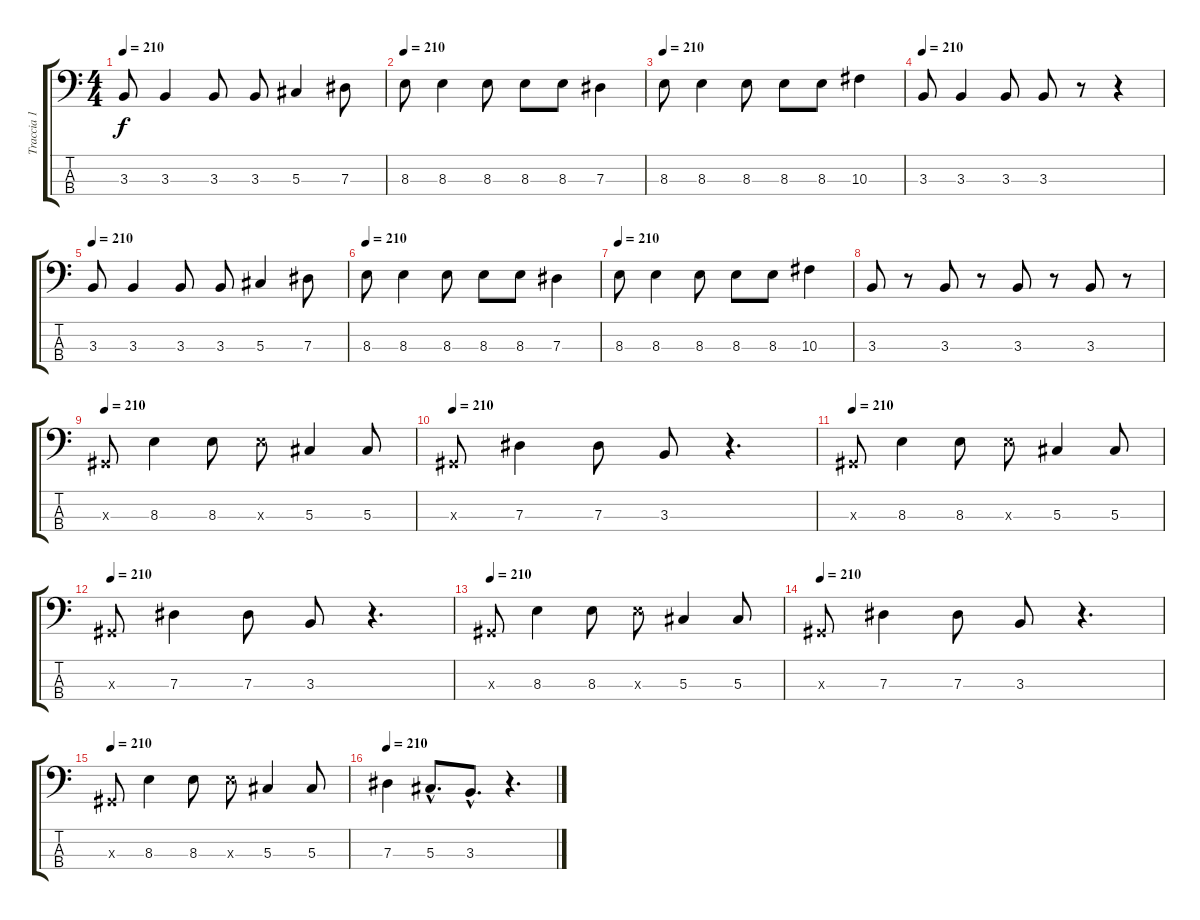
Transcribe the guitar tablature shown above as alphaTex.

\track ("Traccia 1" "Traccia 1") {instrument electricbasspick}
\staff {score tabs}
\tuning (Gb2 Db2 Ab1 Eb1) {hide}
\ts (4 4)
\tempo 210
\clef f4
\ks c
3.3.8{dy f} 3.3.4 3.3.8 3.3.8 5.3.4 7.3.8 |
\tempo 210
8.3.8 8.3.4 8.3.8 8.3.8 8.3.8 7.3.4 |
\tempo 210
8.3.8 8.3.4 8.3.8 8.3.8 8.3.8 10.3.4 |
\tempo 210
3.3.8 3.3.4 3.3.8 3.3.8 r.8 r.4 |
\tempo 210
3.3.8 3.3.4 3.3.8 3.3.8 5.3.4 7.3.8 |
\tempo 210
8.3.8 8.3.4 8.3.8 8.3.8 8.3.8 7.3.4 |
\tempo 210
8.3.8 8.3.4 8.3.8 8.3.8 8.3.8 10.3.4 |
3.3.8 r.8 3.3.8 r.8 3.3.8 r.8 3.3.8 r.8 |
\tempo 210
0.3{x}.8 8.3.4 8.3.8 8.3{x}.8 5.3.4 5.3.8 |
\tempo 210
0.3{x}.8 7.3.4 7.3.8 3.3.8 r.4{d} |
\tempo 210
0.3{x}.8 8.3.4 8.3.8 8.3{x}.8 5.3.4 5.3.8 |
\tempo 210
0.3{x}.8 7.3.4 7.3.8 3.3.8 r.4{d} |
\tempo 210
0.3{x}.8 8.3.4 8.3.8 8.3{x}.8 5.3.4 5.3.8 |
\tempo 210
0.3{x}.8 7.3.4 7.3.8 3.3.8 r.4{d} |
\tempo 210
0.3{x}.8 8.3.4 8.3.8 8.3{x}.8 5.3.4 5.3.8 |
\tempo 210
7.3.4 5.3{hac}.8{d} 3.3{hac}.8{d} r.4{d}
